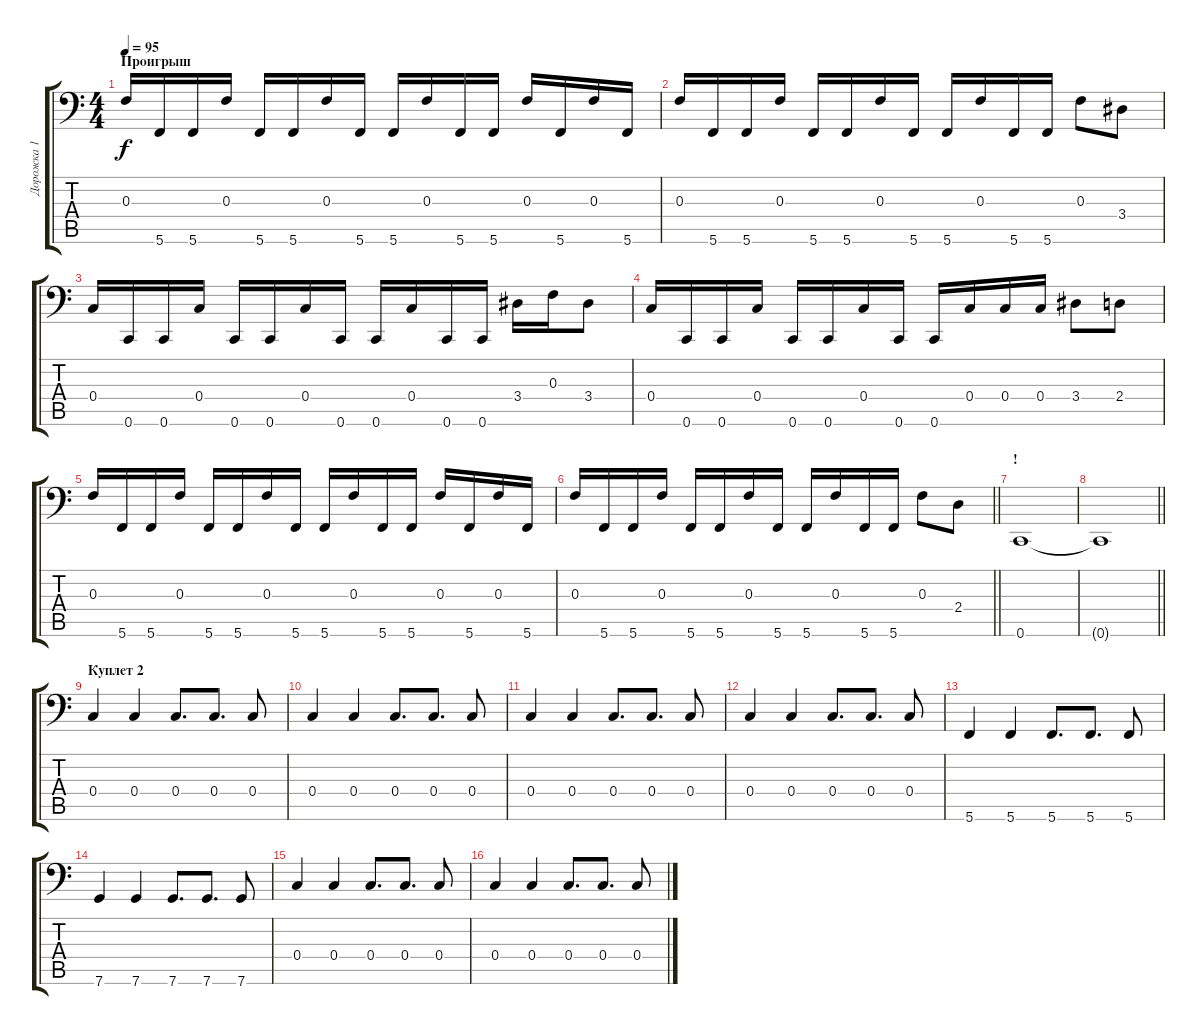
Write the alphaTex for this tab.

\track ("Дорожка 1" "Дорожка 1") {instrument synthbass2}
\staff {score tabs}
\tuning (D3 A2 F2 C2 G1 C1) {hide}
\ts (4 4)
\section ("" "Проигрыш")
\tempo 95
\clef f4
\ks c
0.3.16{dy f} 5.6.16 5.6.16 0.3.16 5.6.16 5.6.16 0.3.16 5.6.16 5.6.16 0.3.16 5.6.16 5.6.16 0.3.16 5.6.16 0.3.16 5.6.16 |
0.3.16 5.6.16 5.6.16 0.3.16 5.6.16 5.6.16 0.3.16 5.6.16 5.6.16 0.3.16 5.6.16 5.6.16 0.3.8 3.4.8 |
0.4.16 0.6.16 0.6.16 0.4.16 0.6.16 0.6.16 0.4.16 0.6.16 0.6.16 0.4.16 0.6.16 0.6.16 3.4.16 0.3.16 3.4.8 |
0.4.16 0.6.16 0.6.16 0.4.16 0.6.16 0.6.16 0.4.16 0.6.16 0.6.16 0.4.16 0.4.16 0.4.16 3.4.8 2.4.8 |
0.3.16 5.6.16 5.6.16 0.3.16 5.6.16 5.6.16 0.3.16 5.6.16 5.6.16 0.3.16 5.6.16 5.6.16 0.3.16 5.6.16 0.3.16 5.6.16 |
\barLineRight lightlight
0.3.16 5.6.16 5.6.16 0.3.16 5.6.16 5.6.16 0.3.16 5.6.16 5.6.16 0.3.16 5.6.16 5.6.16 0.3.8 2.4.8 |
\section ("" "!")
0.6.1 |
\barLineRight lightlight
0.6{t}.1 |
\section ("" "Куплет 2")
0.4.4 0.4.4 0.4.8{d} 0.4.8{d} 0.4.8 |
0.4.4 0.4.4 0.4.8{d} 0.4.8{d} 0.4.8 |
0.4.4 0.4.4 0.4.8{d} 0.4.8{d} 0.4.8 |
0.4.4 0.4.4 0.4.8{d} 0.4.8{d} 0.4.8 |
5.6.4 5.6.4 5.6.8{d} 5.6.8{d} 5.6.8 |
7.6.4 7.6.4 7.6.8{d} 7.6.8{d} 7.6.8 |
0.4.4 0.4.4 0.4.8{d} 0.4.8{d} 0.4.8 |
0.4.4 0.4.4 0.4.8{d} 0.4.8{d} 0.4.8
